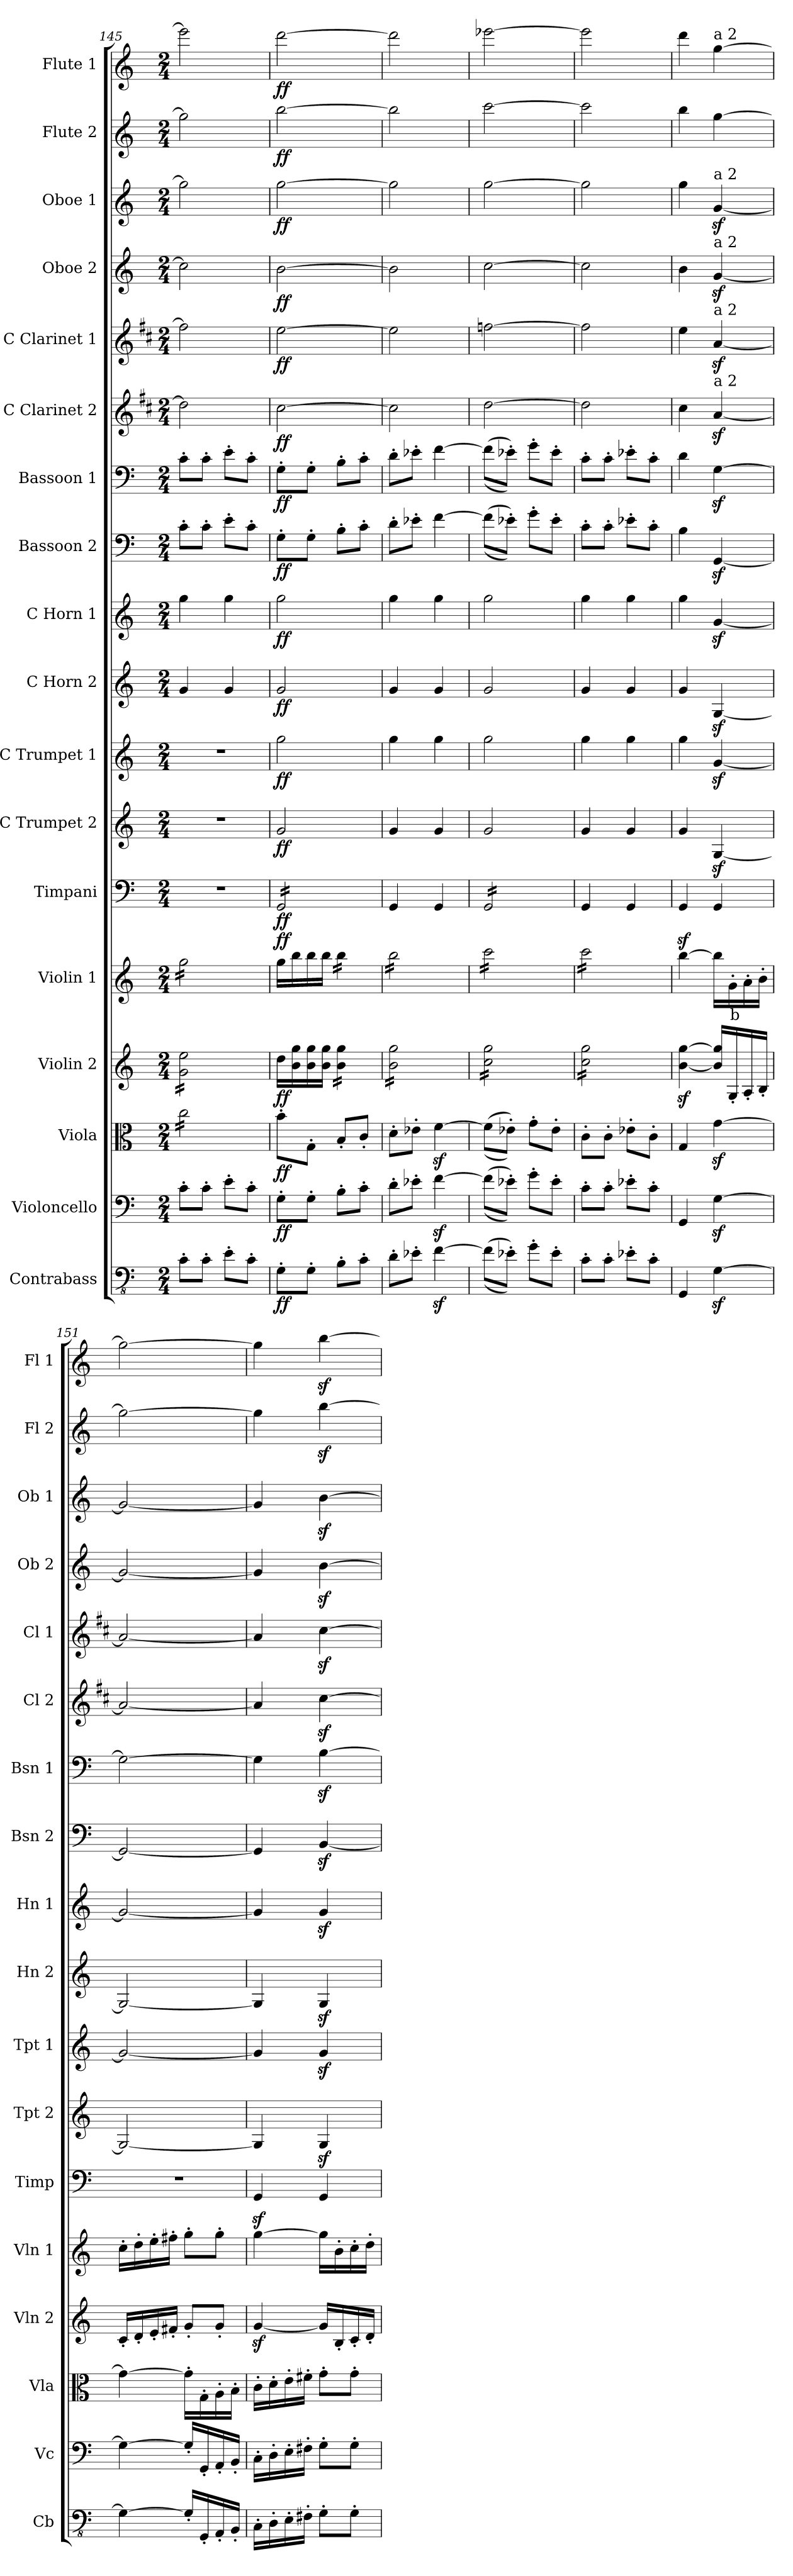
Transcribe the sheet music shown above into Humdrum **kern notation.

**kern	**dynam	**kern	**dynam	**kern	**dynam	**kern	**dynam	**kern	**text	**dynam	**kern	**dynam	**kern	**dynam	**kern	**dynam	**kern	**dynam	**kern	**dynam	**kern	**dynam	**kern	**dynam	**kern	**dynam	**kern	**dynam	**kern	**dynam	**kern	**dynam	**kern	**dynam	**kern	**dynam
*part18	*part18	*part17	*part17	*part16	*part16	*part15	*part15	*part14	*part14	*part14	*part13	*part13	*part12	*part12	*part11	*part11	*part10	*part10	*part9	*part9	*part8	*part8	*part7	*part7	*part6	*part6	*part5	*part5	*part4	*part4	*part3	*part3	*part2	*part2	*part1	*part1
*staff18	*staff18	*staff17	*staff17	*staff16	*staff16	*staff15	*staff15	*staff14	*staff14	*staff14	*staff13	*staff13	*staff12	*staff12	*staff11	*staff11	*staff10	*staff10	*staff9	*staff9	*staff8	*staff8	*staff7	*staff7	*staff6	*staff6	*staff5	*staff5	*staff4	*staff4	*staff3	*staff3	*staff2	*staff2	*staff1	*staff1
*I"Contrabass	*	*I"Violoncello	*	*I"Viola	*	*I"Violin 2	*	*I"Violin 1	*	*	*I"Timpani	*	*I"C Trumpet 2	*	*I"C Trumpet 1	*	*I"C Horn 2	*	*I"C Horn 1	*	*I"Bassoon 2	*	*I"Bassoon 1	*	*I"C Clarinet 2	*	*I"C Clarinet 1	*	*I"Oboe 2	*	*I"Oboe 1	*	*I"Flute 2	*	*I"Flute 1	*
*I'Cb	*	*I'Vc	*	*I'Vla	*	*I'Vln 2	*	*I'Vln 1	*	*	*I'Timp	*	*I'Tpt 2	*	*I'Tpt 1	*	*I'Hn 2	*	*I'Hn 1	*	*I'Bsn 2	*	*I'Bsn 1	*	*I'Cl 2	*	*I'Cl 1	*	*I'Ob 2	*	*I'Ob 1	*	*I'Fl 2	*	*I'Fl 1	*
!!LO:PB:g=z
*clefFv4	*	*clefF4	*	*clefC3	*	*clefG2	*	*clefG2	*	*	*clefF4	*	*clefG2	*	*clefG2	*	*clefG2	*	*clefG2	*	*clefF4	*	*clefF4	*	*clefG2	*	*clefG2	*	*clefG2	*	*clefG2	*	*clefG2	*	*clefG2	*
*	*	*	*	*	*	*	*	*	*	*	*	*	*	*	*	*	*ITrd7c12	*	*ITrd7c12	*	*	*	*	*	*ITrd1c2	*	*ITrd1c2	*	*	*	*	*	*	*	*	*
*k[]	*	*k[]	*	*k[]	*	*k[]	*	*k[]	*	*	*k[]	*	*k[]	*	*k[]	*	*k[]	*	*k[]	*	*k[]	*	*k[]	*	*k[]	*	*k[]	*	*k[]	*	*k[]	*	*k[]	*	*k[]	*
*M2/4	*	*M2/4	*	*M2/4	*	*M2/4	*	*M2/4	*	*	*M2/4	*	*M2/4	*	*M2/4	*	*M2/4	*	*M2/4	*	*M2/4	*	*M2/4	*	*M2/4	*	*M2/4	*	*M2/4	*	*M2/4	*	*M2/4	*	*M2/4	*
=145	=145	=145	=145	=145	=145	=145	=145	=145	=145	=145	=145	=145	=145	=145	=145	=145	=145	=145	=145	=145	=145	=145	=145	=145	=145	=145	=145	=145	=145	=145	=145	=145	=145	=145	=145	=145
*	*	*	*	*tremolo	*	*	*	*	*	*	*	*	*	*	*	*	*	*	*	*	*	*	*	*	*	*	*	*	*	*	*	*	*	*	*	*
*	*	*	*	*	*	*tremolo	*	*	*	*	*	*	*	*	*	*	*	*	*	*	*	*	*	*	*	*	*	*	*	*	*	*	*	*	*	*
*	*	*	*	*	*	*	*	*tremolo	*	*	*	*	*	*	*	*	*	*	*	*	*	*	*	*	*	*	*	*	*	*	*	*	*	*	*	*
8C'\L	.	8c'\L	.	16cc\LL	.	16g\ 16ee\LL	.	16gg\LL	.	.	2r	.	2r	.	2r	.	4G/	.	4g\	.	8c'\L	.	8c'\L	.	2cc\]	.	2ee\]	.	2cc\]	.	2gg\]	.	2gg\]	.	2eee\]	.
.	.	.	.	16cc\	.	16g\ 16ee\	.	16gg\	.	.	.	.	.	.	.	.	.	.	.	.	.	.	.	.	.	.	.	.	.	.	.	.	.	.	.	.
8C'\J	.	8c'\J	.	16cc\	.	16g\ 16ee\	.	16gg\	.	.	.	.	.	.	.	.	.	.	.	.	8c'\J	.	8c'\J	.	.	.	.	.	.	.	.	.	.	.	.	.
.	.	.	.	16cc\	.	16g\ 16ee\	.	16gg\	.	.	.	.	.	.	.	.	.	.	.	.	.	.	.	.	.	.	.	.	.	.	.	.	.	.	.	.
8E'\L	.	8e'\L	.	16cc\	.	16g\ 16ee\	.	16gg\	.	.	.	.	.	.	.	.	4G/	.	4g\	.	8e'\L	.	8e'\L	.	.	.	.	.	.	.	.	.	.	.	.	.
.	.	.	.	16cc\	.	16g\ 16ee\	.	16gg\	.	.	.	.	.	.	.	.	.	.	.	.	.	.	.	.	.	.	.	.	.	.	.	.	.	.	.	.
8C'\J	.	8c'\J	.	16cc\	.	16g\ 16ee\	.	16gg\	.	.	.	.	.	.	.	.	.	.	.	.	8c'\J	.	8c'\J	.	.	.	.	.	.	.	.	.	.	.	.	.
.	.	.	.	16cc\JJ	.	16g\ 16ee\JJ	.	16gg\JJ	.	.	.	.	.	.	.	.	.	.	.	.	.	.	.	.	.	.	.	.	.	.	.	.	.	.	.	.
*	*	*	*	*	*	*	*	*Xtremolo	*	*	*	*	*	*	*	*	*	*	*	*	*	*	*	*	*	*	*	*	*	*	*	*	*	*	*	*
*	*	*	*	*	*	*Xtremolo	*	*	*	*	*	*	*	*	*	*	*	*	*	*	*	*	*	*	*	*	*	*	*	*	*	*	*	*	*	*
*	*	*	*	*Xtremolo	*	*	*	*	*	*	*	*	*	*	*	*	*	*	*	*	*	*	*	*	*	*	*	*	*	*	*	*	*	*	*	*
=146	=146	=146	=146	=146	=146	=146	=146	=146	=146	=146	=146	=146	=146	=146	=146	=146	=146	=146	=146	=146	=146	=146	=146	=146	=146	=146	=146	=146	=146	=146	=146	=146	=146	=146	=146	=146
!	!LO:DY:b	!	!LO:DY:b	!	!LO:DY:b	!	!LO:DY:b	!	!	!LO:DY:b	!	!LO:DY:b	!	!LO:DY:b	!	!LO:DY:b	!	!LO:DY:b	!	!LO:DY:b	!	!LO:DY:b	!	!LO:DY:b	!	!LO:DY:b	!	!LO:DY:b	!	!LO:DY:b	!	!LO:DY:b	!	!LO:DY:b	!	!LO:DY:b
*	*	*	*	*	*	*	*	*	*	*	*tremolo	*	*	*	*	*	*	*	*	*	*	*	*	*	*	*	*	*	*	*	*	*	*	*	*	*
8GG'\L	ff	8G'\L	ff	8b'\L	ff	16dd\LL	ff	16gg\LL	.	ff	16GG/LL	ff	2g/	ff	2gg\	ff	2G/	ff	2g\	ff	8G'\L	ff	8G'\L	ff	[2b\	ff	[2dd\	ff	[2b\	ff	[2gg\	ff	[2bb\	ff	[2ddd\	ff
.	.	.	.	.	.	16b\ 16gg\	.	16bb\	.	.	16GG/	.	.	.	.	.	.	.	.	.	.	.	.	.	.	.	.	.	.	.	.	.	.	.	.	.
8GG'\J	.	8G'\J	.	8G'\J	.	16b\ 16gg\	.	16bb\	.	.	16GG/	.	.	.	.	.	.	.	.	.	8G'\J	.	8G'\J	.	.	.	.	.	.	.	.	.	.	.	.	.
.	.	.	.	.	.	16b\ 16gg\JJ	.	16bb\JJ	.	.	16GG/	.	.	.	.	.	.	.	.	.	.	.	.	.	.	.	.	.	.	.	.	.	.	.	.	.
*	*	*	*	*	*	*tremolo	*	*	*	*	*	*	*	*	*	*	*	*	*	*	*	*	*	*	*	*	*	*	*	*	*	*	*	*	*	*
*	*	*	*	*	*	*	*	*tremolo	*	*	*	*	*	*	*	*	*	*	*	*	*	*	*	*	*	*	*	*	*	*	*	*	*	*	*	*
8BB'\L	.	8B'\L	.	8B'/L	.	16b\ 16gg\LL	.	16bb\LL	.	.	16GG/	.	.	.	.	.	.	.	.	.	8B'\L	.	8B'\L	.	.	.	.	.	.	.	.	.	.	.	.	.
.	.	.	.	.	.	16b\ 16gg\	.	16bb\	.	.	16GG/	.	.	.	.	.	.	.	.	.	.	.	.	.	.	.	.	.	.	.	.	.	.	.	.	.
8C'\J	.	8c'\J	.	8c'/J	.	16b\ 16gg\	.	16bb\	.	.	16GG/	.	.	.	.	.	.	.	.	.	8c'\J	.	8c'\J	.	.	.	.	.	.	.	.	.	.	.	.	.
.	.	.	.	.	.	16b\ 16gg\JJ	.	16bb\JJ	.	.	16GG/JJ	.	.	.	.	.	.	.	.	.	.	.	.	.	.	.	.	.	.	.	.	.	.	.	.	.
*	*	*	*	*	*	*	*	*	*	*	*Xtremolo	*	*	*	*	*	*	*	*	*	*	*	*	*	*	*	*	*	*	*	*	*	*	*	*	*
=147	=147	=147	=147	=147	=147	=147	=147	=147	=147	=147	=147	=147	=147	=147	=147	=147	=147	=147	=147	=147	=147	=147	=147	=147	=147	=147	=147	=147	=147	=147	=147	=147	=147	=147	=147	=147
8D'\L	.	8d'\L	.	8d'\L	.	16b\ 16gg\LL	.	16bb\LL	.	.	4GG/	.	4g/	.	4gg\	.	4G/	.	4g\	.	8d'\L	.	8d'\L	.	2b\]	.	2dd\]	.	2b\]	.	2gg\]	.	2bb\]	.	2ddd\]	.
.	.	.	.	.	.	16b\ 16gg\	.	16bb\	.	.	.	.	.	.	.	.	.	.	.	.	.	.	.	.	.	.	.	.	.	.	.	.	.	.	.	.
8E-X'\J	.	8e-X'\J	.	8e-X'\J	.	16b\ 16gg\	.	16bb\	.	.	.	.	.	.	.	.	.	.	.	.	8e-X'\J	.	8e-X'\J	.	.	.	.	.	.	.	.	.	.	.	.	.
.	.	.	.	.	.	16b\ 16gg\	.	16bb\	.	.	.	.	.	.	.	.	.	.	.	.	.	.	.	.	.	.	.	.	.	.	.	.	.	.	.	.
[4Fz<\	.	[4fz<\	.	[4fz<\	.	16b\ 16gg\	.	16bb\	.	.	4GG/	.	4g/	.	4gg\	.	4G/	.	4g\	.	[4f\	.	[4f\	.	.	.	.	.	.	.	.	.	.	.	.	.
.	.	.	.	.	.	16b\ 16gg\	.	16bb\	.	.	.	.	.	.	.	.	.	.	.	.	.	.	.	.	.	.	.	.	.	.	.	.	.	.	.	.
.	.	.	.	.	.	16b\ 16gg\	.	16bb\	.	.	.	.	.	.	.	.	.	.	.	.	.	.	.	.	.	.	.	.	.	.	.	.	.	.	.	.
.	.	.	.	.	.	16b\ 16gg\JJ	.	16bb\JJ	.	.	.	.	.	.	.	.	.	.	.	.	.	.	.	.	.	.	.	.	.	.	.	.	.	.	.	.
=148	=148	=148	=148	=148	=148	=148	=148	=148	=148	=148	=148	=148	=148	=148	=148	=148	=148	=148	=148	=148	=148	=148	=148	=148	=148	=148	=148	=148	=148	=148	=148	=148	=148	=148	=148	=148
*	*	*	*	*	*	*	*	*	*	*	*tremolo	*	*	*	*	*	*	*	*	*	*	*	*	*	*	*	*	*	*	*	*	*	*	*	*	*
((8F\L]	.	((8f\L]	.	((8f\L]	.	16cc\ 16gg\LL	.	16ccc\LL	.	.	16GG/LL	.	2g/	.	2gg\	.	2G/	.	2g\	.	((8f\L]	.	((8f\L]	.	[2cc\	.	[2ee-X\	.	[2cc\	.	[2gg\	.	[2ccc\	.	[2eee-X\	.
.	.	.	.	.	.	16cc\ 16gg\	.	16ccc\	.	.	16GG/	.	.	.	.	.	.	.	.	.	.	.	.	.	.	.	.	.	.	.	.	.	.	.	.	.
8E-X'\J))	.	8e-X'\J))	.	8e-X'\J))	.	16cc\ 16gg\	.	16ccc\	.	.	16GG/	.	.	.	.	.	.	.	.	.	8e-X'\J))	.	8e-X'\J))	.	.	.	.	.	.	.	.	.	.	.	.	.
.	.	.	.	.	.	16cc\ 16gg\	.	16ccc\	.	.	16GG/	.	.	.	.	.	.	.	.	.	.	.	.	.	.	.	.	.	.	.	.	.	.	.	.	.
8G'\L	.	8g'\L	.	8g'\L	.	16cc\ 16gg\	.	16ccc\	.	.	16GG/	.	.	.	.	.	.	.	.	.	8g'\L	.	8g'\L	.	.	.	.	.	.	.	.	.	.	.	.	.
.	.	.	.	.	.	16cc\ 16gg\	.	16ccc\	.	.	16GG/	.	.	.	.	.	.	.	.	.	.	.	.	.	.	.	.	.	.	.	.	.	.	.	.	.
8E-'\J	.	8e-'\J	.	8e-'\J	.	16cc\ 16gg\	.	16ccc\	.	.	16GG/	.	.	.	.	.	.	.	.	.	8e-'\J	.	8e-'\J	.	.	.	.	.	.	.	.	.	.	.	.	.
.	.	.	.	.	.	16cc\ 16gg\JJ	.	16ccc\JJ	.	.	16GG/JJ	.	.	.	.	.	.	.	.	.	.	.	.	.	.	.	.	.	.	.	.	.	.	.	.	.
*	*	*	*	*	*	*	*	*	*	*	*Xtremolo	*	*	*	*	*	*	*	*	*	*	*	*	*	*	*	*	*	*	*	*	*	*	*	*	*
=149	=149	=149	=149	=149	=149	=149	=149	=149	=149	=149	=149	=149	=149	=149	=149	=149	=149	=149	=149	=149	=149	=149	=149	=149	=149	=149	=149	=149	=149	=149	=149	=149	=149	=149	=149	=149
8C'\L	.	8c'\L	.	8c'\L	.	16cc\ 16gg\LL	.	16ccc\LL	.	.	4GG/	.	4g/	.	4gg\	.	4G/	.	4g\	.	8c'\L	.	8c'\L	.	2cc\]	.	2ee-\]	.	2cc\]	.	2gg\]	.	2ccc\]	.	2eee-\]	.
.	.	.	.	.	.	16cc\ 16gg\	.	16ccc\	.	.	.	.	.	.	.	.	.	.	.	.	.	.	.	.	.	.	.	.	.	.	.	.	.	.	.	.
8C'\J	.	8c'\J	.	8c'\J	.	16cc\ 16gg\	.	16ccc\	.	.	.	.	.	.	.	.	.	.	.	.	8c'\J	.	8c'\J	.	.	.	.	.	.	.	.	.	.	.	.	.
.	.	.	.	.	.	16cc\ 16gg\	.	16ccc\	.	.	.	.	.	.	.	.	.	.	.	.	.	.	.	.	.	.	.	.	.	.	.	.	.	.	.	.
8E-X'\L	.	8e-X'\L	.	8e-X'\L	.	16cc\ 16gg\	.	16ccc\	.	.	4GG/	.	4g/	.	4gg\	.	4G/	.	4g\	.	8e-X'\L	.	8e-X'\L	.	.	.	.	.	.	.	.	.	.	.	.	.
.	.	.	.	.	.	16cc\ 16gg\	.	16ccc\	.	.	.	.	.	.	.	.	.	.	.	.	.	.	.	.	.	.	.	.	.	.	.	.	.	.	.	.
8C'\J	.	8c'\J	.	8c'\J	.	16cc\ 16gg\	.	16ccc\	.	.	.	.	.	.	.	.	.	.	.	.	8c'\J	.	8c'\J	.	.	.	.	.	.	.	.	.	.	.	.	.
.	.	.	.	.	.	16cc\ 16gg\JJ	.	16ccc\JJ	.	.	.	.	.	.	.	.	.	.	.	.	.	.	.	.	.	.	.	.	.	.	.	.	.	.	.	.
*	*	*	*	*	*	*	*	*Xtremolo	*	*	*	*	*	*	*	*	*	*	*	*	*	*	*	*	*	*	*	*	*	*	*	*	*	*	*	*
*	*	*	*	*	*	*Xtremolo	*	*	*	*	*	*	*	*	*	*	*	*	*	*	*	*	*	*	*	*	*	*	*	*	*	*	*	*	*	*
=150	=150	=150	=150	=150	=150	=150	=150	=150	=150	=150	=150	=150	=150	=150	=150	=150	=150	=150	=150	=150	=150	=150	=150	=150	=150	=150	=150	=150	=150	=150	=150	=150	=150	=150	=150	=150
4GGG/	.	4GG/	.	4G/	.	[4b\z< [4gg\z<	.	[4bbz<\	.	.	4GG/	.	4g/	.	4gg\	.	4G/	.	4g\	.	4B\	.	4d\	.	4b\	.	4dd\	.	4b\	.	4gg\	.	4bb\	.	4ddd\	.
!	!	!	!	!	!	!	!	!	!	!	!	!	!	!	!	!	!	!	!	!	!	!	!	!	!	!	!	!	!	!	!	!	!	!	!LO:TX:a:t=a 2	!
!	!	!	!	!	!	!	!	!	!	!	!	!	!	!	!	!	!	!	!	!	!	!	!	!	!	!	!	!	!	!	!LO:TX:a:t=a 2	!	!	!	!	!
!	!	!	!	!	!	!	!	!	!	!	!	!	!	!	!	!	!	!	!	!	!	!	!	!	!	!	!	!	!LO:TX:a:t=a 2	!	!	!	!	!	!	!
!	!	!	!	!	!	!	!	!	!	!	!	!	!	!	!	!	!	!	!	!	!	!	!	!	!	!	!LO:TX:a:t=a 2	!	!	!	!	!	!	!	!	!
!	!	!	!	!	!	!	!	!	!	!	!	!	!	!	!	!	!	!	!	!	!	!	!	!	!LO:TX:a:t=a 2	!	!	!	!	!	!	!	!	!	!	!
[4GGz<\	.	[4Gz<\	.	[4gz<\	.	16b/] 16gg/]LL	.	16bb\LL]	.	.	4GG/	.	[4Gz</	.	[4gz</	.	[4GGz</	.	[4Gz</	.	[4GGz</	.	[4Gz<\	.	[4gz</	.	[4gz</	.	[4gz</	.	[4gz</	.	[4gg\	.	[4gg\	.
!	!	!	!	!	!	!	!	!	!LO:LY:b:color=#FF0000	!	!	!	!	!	!	!	!	!	!	!	!	!	!	!	!	!	!	!	!	!	!	!	!	!	!	!
.	.	.	.	.	.	16G'/	.	16g'\	b	.	.	.	.	.	.	.	.	.	.	.	.	.	.	.	.	.	.	.	.	.	.	.	.	.	.	.
.	.	.	.	.	.	16A'/	.	16a'\	.	.	.	.	.	.	.	.	.	.	.	.	.	.	.	.	.	.	.	.	.	.	.	.	.	.	.	.
.	.	.	.	.	.	16B'/JJ	.	16b'\JJ	.	.	.	.	.	.	.	.	.	.	.	.	.	.	.	.	.	.	.	.	.	.	.	.	.	.	.	.
=151	=151	=151	=151	=151	=151	=151	=151	=151	=151	=151	=151	=151	=151	=151	=151	=151	=151	=151	=151	=151	=151	=151	=151	=151	=151	=151	=151	=151	=151	=151	=151	=151	=151	=151	=151	=151
4GG\_	.	4G\_	.	4g\_	.	16c'/LL	.	16cc'\LL	.	.	2r	.	2G/_	.	2g/_	.	2GG/_	.	2G/_	.	2GG/_	.	2G\_	.	2g/_	.	2g/_	.	2g/_	.	2g/_	.	2gg\_	.	2gg\_	.
.	.	.	.	.	.	16d'/	.	16dd'\	.	.	.	.	.	.	.	.	.	.	.	.	.	.	.	.	.	.	.	.	.	.	.	.	.	.	.	.
.	.	.	.	.	.	16e'/	.	16ee'\	.	.	.	.	.	.	.	.	.	.	.	.	.	.	.	.	.	.	.	.	.	.	.	.	.	.	.	.
.	.	.	.	.	.	16f#X'/JJ	.	16ff#X'\JJ	.	.	.	.	.	.	.	.	.	.	.	.	.	.	.	.	.	.	.	.	.	.	.	.	.	.	.	.
16GG'/LL]	.	16G'/LL]	.	16g'\LL]	.	8g'/L	.	8gg'\L	.	.	.	.	.	.	.	.	.	.	.	.	.	.	.	.	.	.	.	.	.	.	.	.	.	.	.	.
16GGG'/	.	16GG'/	.	16G'\	.	.	.	.	.	.	.	.	.	.	.	.	.	.	.	.	.	.	.	.	.	.	.	.	.	.	.	.	.	.	.	.
16AAA'/	.	16AA'/	.	16A'\	.	8g'/J	.	8gg'\J	.	.	.	.	.	.	.	.	.	.	.	.	.	.	.	.	.	.	.	.	.	.	.	.	.	.	.	.
16BBB'/JJ	.	16BB'/JJ	.	16B'\JJ	.	.	.	.	.	.	.	.	.	.	.	.	.	.	.	.	.	.	.	.	.	.	.	.	.	.	.	.	.	.	.	.
=152	=152	=152	=152	=152	=152	=152	=152	=152	=152	=152	=152	=152	=152	=152	=152	=152	=152	=152	=152	=152	=152	=152	=152	=152	=152	=152	=152	=152	=152	=152	=152	=152	=152	=152	=152	=152
16CC'\LL	.	16C'\LL	.	16c'\LL	.	[4gz</	.	[4ggz<\	.	.	4GG/	.	4G/]	.	4g/]	.	4GG/]	.	4G/]	.	4GG/]	.	4G\]	.	4g/]	.	4g/]	.	4g/]	.	4g/]	.	4gg\]	.	4gg\]	.
16DD'\	.	16D'\	.	16d'\	.	.	.	.	.	.	.	.	.	.	.	.	.	.	.	.	.	.	.	.	.	.	.	.	.	.	.	.	.	.	.	.
16EE'\	.	16E'\	.	16e'\	.	.	.	.	.	.	.	.	.	.	.	.	.	.	.	.	.	.	.	.	.	.	.	.	.	.	.	.	.	.	.	.
16FF#X'\JJ	.	16F#X'\JJ	.	16f#X'\JJ	.	.	.	.	.	.	.	.	.	.	.	.	.	.	.	.	.	.	.	.	.	.	.	.	.	.	.	.	.	.	.	.
8GG'\L	.	8G'\L	.	8g'\L	.	16g/LL]	.	16gg\LL]	.	.	4GG/	.	4Gz</	.	4gz</	.	4GGz</	.	4Gz</	.	[4BBz</	.	[4Bz<\	.	[4bz<\	.	[4bz<\	.	[4bz<\	.	[4bz<\	.	[4bbz<\	.	[4bbz<\	.
.	.	.	.	.	.	16B'/	.	16b'\	.	.	.	.	.	.	.	.	.	.	.	.	.	.	.	.	.	.	.	.	.	.	.	.	.	.	.	.
8GG'\J	.	8G'\J	.	8g'\J	.	16c'/	.	16cc'\	.	.	.	.	.	.	.	.	.	.	.	.	.	.	.	.	.	.	.	.	.	.	.	.	.	.	.	.
.	.	.	.	.	.	16d'/JJ	.	16dd'\JJ	.	.	.	.	.	.	.	.	.	.	.	.	.	.	.	.	.	.	.	.	.	.	.	.	.	.	.	.
=	=	=	=	=	=	=	=	=	=	=	=	=	=	=	=	=	=	=	=	=	=	=	=	=	=	=	=	=	=	=	=	=	=	=	=	=
*-	*-	*-	*-	*-	*-	*-	*-	*-	*-	*-	*-	*-	*-	*-	*-	*-	*-	*-	*-	*-	*-	*-	*-	*-	*-	*-	*-	*-	*-	*-	*-	*-	*-	*-	*-	*-
